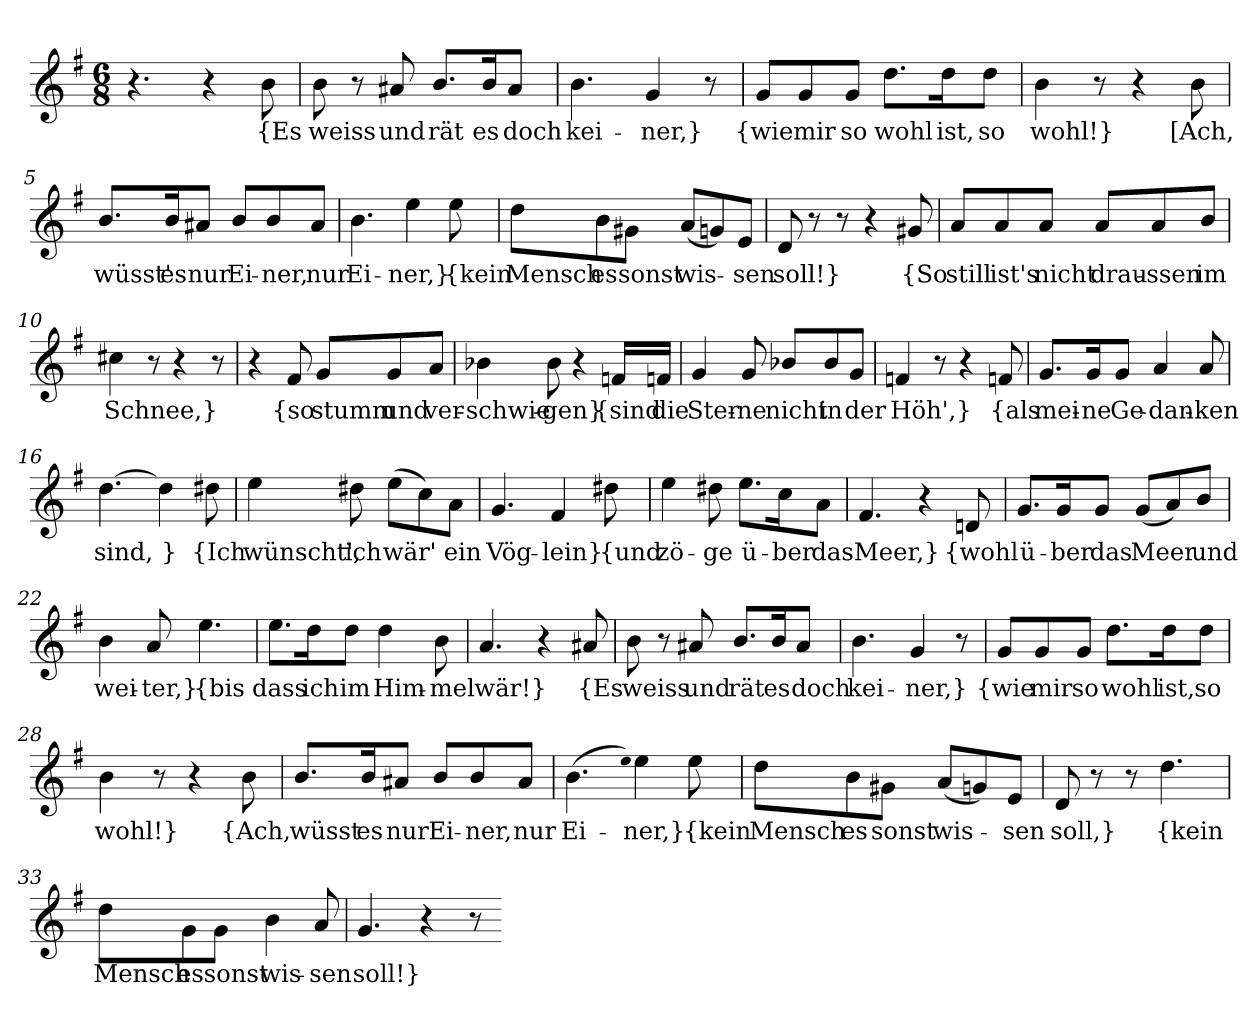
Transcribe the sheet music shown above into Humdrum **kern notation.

**kern	**text
*part1	*part1
*staff1	*staff1
*clefG2	*
*k[f#]	*
*M6/8	*
=	=
4.r	.
4r	.
8b	{Es
=1	=1
8b	weiss
8r	.
8a#X	und
8.b/L	rät
16b/K	es
8a#/J	doch
=2	=2
4.b	kei-
4g	-ner,}
8r	.
=3	=3
8g/L	{wie
8g/	mir
8g/J	so
8.dd\L	wohl
16dd\K	ist,
8dd\J	so
=4	=4
4b	wohl!}
8r	.
4r	.
8b	[Ach,
=5	=5
8.b/L	wüsst'
16b/K	es
8a#X/J	nur
8b/L	Ei-
8b/	-ner,
8a#/J	nur
=6	=6
4.b	Ei-
4ee	-ner,}
8ee	{kein
=7	=7
8dd\L	Mensch
8b\	es
8g#X\J	sonst
(8a/L	wis-
8gn/)	.
8e/J	-sen
=8	=8
8d	soll!}
8r	.
8r	.
4r	.
8g#X	{So
=9	=9
8a/L	still
8a/	ist's
8a/J	nicht
8a/L	drau-
8a/	-ssen
8b/J	im
=10	=10
4cc#X	Schnee,}
8r	.
4r	.
8r	.
=11	=11
4r	.
8f#	{so
8g/L	stumm
8g/	und
8a/J	ver-
=12	=12
4b-X	-schwie-
8b-	-gen}
4r	.
16fn/LL	{sind
16fn/JJ	die
=13	=13
4g	Ster-
8g	-ne
8b-X/L	nicht
8b-/	in
8g/J	der
=14	=14
4fn	Höh',}
8r	.
4r	.
8fn	{als
=15	=15
8.g/L	mei-
16g/K	-ne
8g/J	Ge-
4a	-dan-
8a	-ken
=16	=16
[4.dd	sind,
4dd]	}
8dd#X	{Ich
=17	=17
4ee	wünscht',
8dd#X	ich
(8ee\L	wär'
8cc\)	.
8a\J	ein
=18	=18
4.g	Vög-
4f#	-lein}
8dd#X	{und
=19	=19
4ee	zö-
8dd#X	-ge
8.ee\L	ü-
16cc\K	-ber
8a\J	das
=20	=20
4.f#	Meer,}
4r	.
8dn	{wohl
=21	=21
8.g/L	ü-
16g/K	-ber
8g/J	das
(8g/L	Meer
8a/)	.
8b/J	und
=22	=22
4b	wei-
8a	-ter,}
4.ee	{bis
=23	=23
8.ee\L	dass
16dd\K	ich
8dd\J	im
4dd	Him-
8b	-mel
=24	=24
4.a	wär!}
4r	.
8a#X	{Es
=25	=25
8b	weiss
8r	.
8a#X	und
8.b/L	rät
16b/K	es
8a#/J	doch
=26	=26
4.b	kei-
4g	-ner,}
8r	.
=27	=27
8g/L	{wie
8g/	mir
8g/J	so
8.dd\L	wohl
16dd\K	ist,
8dd\J	so
=28	=28
4b	wohl!}
8r	.
4r	.
8b	{Ach,
=29	=29
8.b/L	wüsst
16b/K	es
8a#X/J	nur
8b/L	Ei-
8b/	-ner,
8a#/J	nur
=30	=30
(4.b	Ei-
qee)	.
4ee	-ner,}
8ee	{kein
=31	=31
8dd\L	Mensch
8b\	es
8g#X\J	sonst
(8a/L	wis-
8gn/)	.
8e/J	-sen
=32	=32
8d	soll,}
8r	.
8r	.
4.dd	{kein
=33	=33
8dd\L	Mensch
8g\	es
8g\J	sonst
4b	wis-
8a	-sen
=34	=34
4.g	soll!}
4r	.
8r	.
=-	=-
*-	*-
